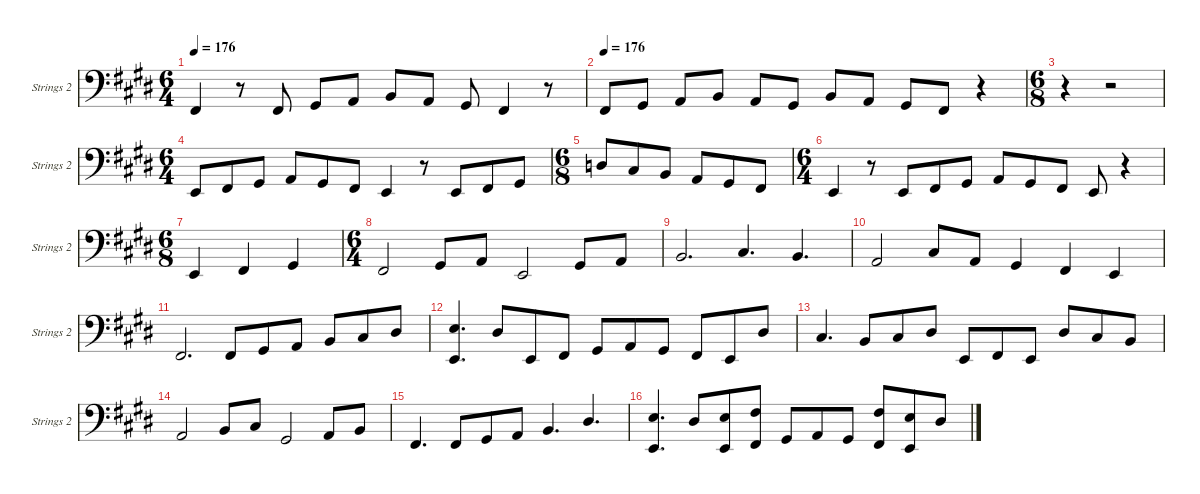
\defaultSystemsLayout 4
\hideDynamics
\bracketExtendMode nobrackets
\useSystemSignSeparator
\singleTrackTrackNamePolicy allsystems
\multiTrackTrackNamePolicy allsystems
\firstSystemTrackNameMode fullname
\otherSystemsTrackNameMode fullname
\firstSystemTrackNameOrientation horizontal
\otherSystemsTrackNameOrientation horizontal
\track ("Strings 2" "vln.") {instrument stringensemble1}
\staff {score}
\tuning (E4 B3 G3 D3 A2 C2)
\ts (6 4)
\tempo 176
\clef f4
\ks e
6.6{acc #}.4{dy mf beam Up} r.8{beam Up} 6.6{acc #}.8{beam Up} 8.6{acc #}.8{beam Up} 0.5{acc forcenatural}.8{beam Up} 11.6{acc forcenatural}.8{beam Up} 0.5{acc forcenatural}.8{beam Up} 8.6{acc #}.8{beam Up} 6.6{acc #}.4{beam Up} r.8{beam Up} |
\tempo 176
6.6{acc #}.8{beam Up} 8.6{acc #}.8{beam Up} 0.5{acc forcenatural}.8{beam Up} 11.6{acc forcenatural}.8{beam Up} 9.6{acc forcenatural}.8{beam Up} 8.6{acc #}.8{beam Up} 11.6{acc forcenatural}.8{beam Up} 0.5{acc forcenatural}.8{beam Up} 8.6{acc #}.8{beam Up} 6.6{acc #}.8{beam Up} r.4{beam Up} |
\ts (6 8)
\beaming (8 3 3 3 3)
r.4{beam Down} r.2{beam Down} |
\ts (6 4)
\beaming (8 3 3 3 3)
4.6{acc forcenatural}.8{beam Up} 6.6{acc #}.8{beam Up} 8.6{acc #}.8{beam Up} 9.6{acc forcenatural}.8{beam Up} 8.6{acc #}.8{beam Up} 6.6{acc #}.8{beam Up} 4.6{acc forcenatural}.4{beam Up} r.8{beam Up} 4.6{acc forcenatural}.8{beam Up} 6.6{acc #}.8{beam Up} 8.6{acc #}.8{beam Up} |
\ts (6 8)
\beaming (8 3 3 3 3)
0.4{acc forcenatural}.8{beam Up} 4.5{acc #}.8{beam Up} 11.6{acc forcenatural}.8{beam Up} 0.5{acc forcenatural}.8{beam Up} 8.6{acc #}.8{beam Up} 6.6{acc #}.8{beam Up} |
\ts (6 4)
\beaming (8 3 3 3 3)
4.6{acc forcenatural}.4{beam Up} r.8{beam Up} 4.6{acc forcenatural}.8{beam Up} 6.6{acc #}.8{beam Up} 8.6{acc #}.8{beam Up} 9.6{acc forcenatural}.8{beam Up} 8.6{acc #}.8{beam Up} 6.6{acc #}.8{beam Up} 4.6{acc forcenatural}.8{beam Up} r.4{beam Up} |
\ts (6 8)
\beaming (8 3 3 3 3)
4.6{acc forcenatural}.4{beam Up} 6.6{acc #}.4{beam Up} 8.6{acc #}.4{beam Up} |
\ts (6 4)
\beaming (8 3 3 3 3)
6.6{acc #}.2{beam Up} 8.6{acc #}.8{beam Up} 9.6{acc forcenatural}.8{beam Up} 4.6{acc forcenatural}.2{beam Up} 8.6{acc #}.8{beam Up} 9.6{acc forcenatural}.8{beam Up} |
11.6{acc forcenatural}.2{d beam Up} 13.6{acc #}.4{d beam Up} 11.6{acc forcenatural}.4{d beam Up} |
9.6{acc forcenatural}.2{beam Up} 4.5{acc #}.8{beam Up} 0.5{acc forcenatural}.8{beam Up} 8.6{acc #}.4{beam Up} 6.6{acc #}.4{beam Up} 4.6{acc forcenatural}.4{beam Up} |
6.6{acc #}.2{d beam Up} 6.6{acc #}.8{beam Up} 8.6{acc #}.8{beam Up} 0.5{acc forcenatural}.8{beam Up beam split} 11.6{acc forcenatural}.8{beam Up} 13.6{acc #}.8{beam Up} 6.5{acc #}.8{beam Up} |
(7.5{acc forcenatural} 4.6{acc forcenatural}).4{d beam Up} 6.5{acc #}.8{beam Up} 4.6{acc forcenatural}.8{beam Up} 6.6{acc #}.8{beam Up} 8.6{acc #}.8{beam Up} 0.5{acc forcenatural}.8{beam Up} 8.6{acc #}.8{beam Up} 6.6{acc #}.8{beam Up} 4.6{acc forcenatural}.8{beam Up} 6.5{acc #}.8{beam Up} |
4.5{acc #}.4{d beam Up} 2.5{acc forcenatural}.8{beam Up} 4.5{acc #}.8{beam Up} 6.5{acc #}.8{beam Up} 4.6{acc forcenatural}.8{beam Up} 6.6{acc #}.8{beam Up} 4.6{acc forcenatural}.8{beam Up} 6.5{acc #}.8{beam Up} 4.5{acc #}.8{beam Up} 2.5{acc forcenatural}.8{beam Up} |
0.5{acc forcenatural}.2{beam Up} 11.6{acc forcenatural}.8{beam Up} 13.6{acc #}.8{beam Up} 8.6{acc #}.2{beam Up} 9.6{acc forcenatural}.8{beam Up} 11.6{acc forcenatural}.8{beam Up} |
6.6{acc #}.4{d beam Up} 6.6{acc #}.8{beam Up} 8.6{acc #}.8{beam Up} 9.6{acc forcenatural}.8{beam Up} 11.6{acc forcenatural}.4{d beam Up} 6.5{acc #}.4{d beam Up} |
(7.5{acc forcenatural} 4.6{acc forcenatural}).4{d beam Up} 6.5{acc #}.8{beam Up} (7.5{acc forcenatural} 4.6{acc forcenatural}).8{beam Up} (9.5{acc #} 6.6{acc #}).8{beam Up} 8.6{acc #}.8{beam Up} 9.6{acc forcenatural}.8{beam Up} 8.6{acc #}.8{beam Up} (9.5{acc #} 6.6{acc #}).8{beam Up} (7.5{acc forcenatural} 4.6{acc forcenatural}).8{beam Up} 15.6{acc #}.8{beam Up}
